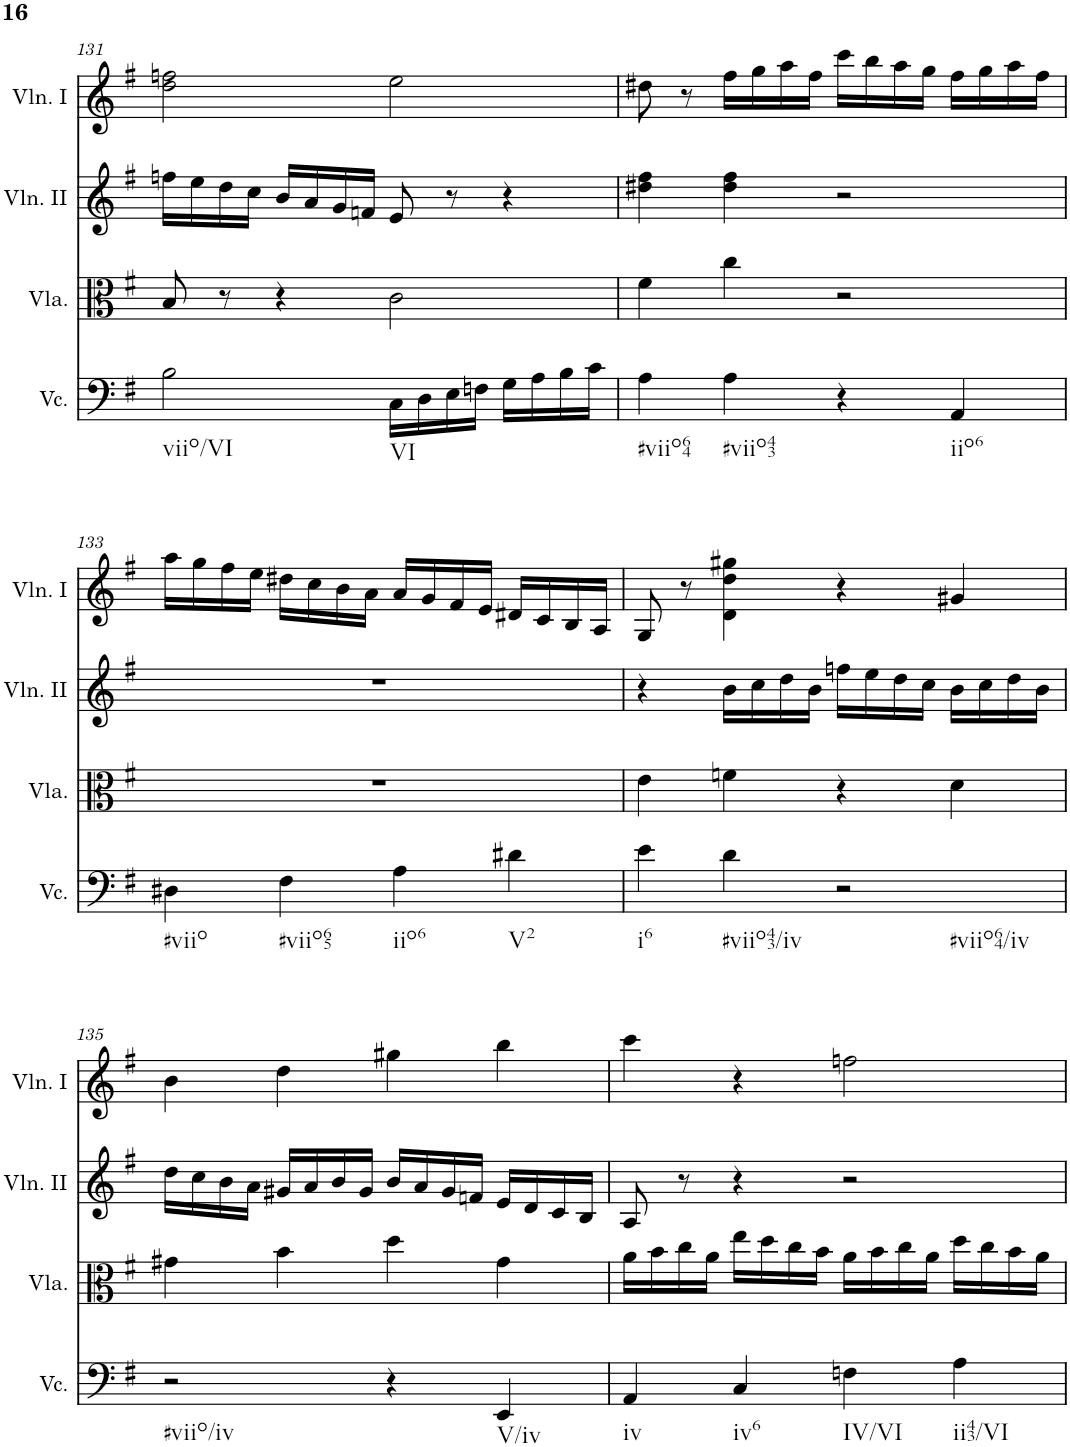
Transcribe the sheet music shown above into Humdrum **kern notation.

**kern	**kern	**kern	**kern
*part4	*part3	*part2	*part1
*staff4	*staff3	*staff2	*staff1
*I"Violoncello	*I"Viola	*I"Violino II	*I"Violino I
*I'Vc.	*I'Vla.	*I'Vln. II	*I'Vln. I
!!LO:PB:g=z
*clefF4	*clefC3	*clefG2	*clefG2
*k[f#]	*k[f#]	*k[f#]	*k[f#]
*M4/4	*M4/4	*M4/4	*M4/4
=131	=131	=131	=131
!LO:TX:b:t=viio/VI	!	!	!
2B\	8B/	16ffn\LL	2dd\ 2ffn\
.	.	16ee\	.
.	8r	16dd\	.
.	.	16cc\JJ	.
.	4r	16b/LL	.
.	.	16a/	.
.	.	16g/	.
.	.	16fn/JJ	.
!LO:TX:b:t=VI	!	!	!
16C\LL	2c\	8e/	2ee\
16D\	.	.	.
16E\	.	8r	.
16Fn\JJ	.	.	.
16G\LL	.	4r	.
16A\	.	.	.
16B\	.	.	.
16c\JJ	.	.	.
=132	=132	=132	=132
!LO:TX:b:t=#viio64	!	!	!
4A\	4f#\	4dd#X\ 4ff#\	8dd#X\
.	.	.	8r
!LO:TX:b:t=#viio43	!	!	!
4A\	4cc\	4dd#\ 4ff#\	16ff#\LL
.	.	.	16gg\
.	.	.	16aa\
.	.	.	16ff#\JJ
4r	2r	2r	16ccc\LL
.	.	.	16bb\
.	.	.	16aa\
.	.	.	16gg\JJ
!LO:TX:b:t=iio6	!	!	!
4AA/	.	.	16ff#\LL
.	.	.	16gg\
.	.	.	16aa\
.	.	.	16ff#\JJ
!!LO:LB:g=z
=133	=133	=133	=133
!LO:TX:b:t=#viio	!	!	!
4D#X\	1r	1r	16aa\LL
.	.	.	16gg\
.	.	.	16ff#\
.	.	.	16ee\JJ
!LO:TX:b:t=#viio65	!	!	!
4F#\	.	.	16dd#X\LL
.	.	.	16cc\
.	.	.	16b\
.	.	.	16a\JJ
!LO:TX:b:t=iio6	!	!	!
4A\	.	.	16a/LL
.	.	.	16g/
.	.	.	16f#/
.	.	.	16e/JJ
!LO:TX:b:t=V2	!	!	!
4d#X\	.	.	16d#X/LL
.	.	.	16c/
.	.	.	16B/
.	.	.	16A/JJ
=134	=134	=134	=134
!LO:TX:b:t=i6	!	!	!
4e\	4e\	4r	8G/
.	.	.	8r
!LO:TX:b:t=#viio43/iv	!	!	!
4d\	4fn\	16b\LL	4d\ 4dd\ 4gg#X\
.	.	16cc\	.
.	.	16dd\	.
.	.	16b\JJ	.
!LO:TX:b:t=#viio64/iv	!	!	!
2r	4r	16ffn\LL	4r
.	.	16ee\	.
.	.	16dd\	.
.	.	16cc\JJ	.
.	4d\	16b\LL	4g#X/
.	.	16cc\	.
.	.	16dd\	.
.	.	16b\JJ	.
!!LO:LB:g=z
=135	=135	=135	=135
!LO:TX:b:t=#viio/iv	!	!	!
2r	4g#X\	16dd\LL	4b\
.	.	16cc\	.
.	.	16b\	.
.	.	16a\JJ	.
.	4b\	16g#X/LL	4dd\
.	.	16a/	.
.	.	16b/	.
.	.	16g#/JJ	.
4r	4dd\	16b/LL	4gg#X\
.	.	16a/	.
.	.	16g#/	.
.	.	16fn/JJ	.
!LO:TX:b:t=V/iv	!	!	!
4EE/	4g#\	16e/LL	4bb\
.	.	16d/	.
.	.	16c/	.
.	.	16B/JJ	.
=136	=136	=136	=136
!LO:TX:b:t=iv	!	!	!
4AA/	16a\LL	8A/	4ccc\
.	16b\	.	.
.	16cc\	8r	.
.	16a\JJ	.	.
!LO:TX:b:t=iv6	!	!	!
4C/	16ee\LL	4r	4r
.	16dd\	.	.
.	16cc\	.	.
.	16b\JJ	.	.
!LO:TX:b:t=IV/VI	!	!	!
4Fn\	16a\LL	2r	2ffn\
.	16b\	.	.
.	16cc\	.	.
.	16a\JJ	.	.
!LO:TX:b:t=ii43/VI	!	!	!
4A\	16dd\LL	.	.
.	16cc\	.	.
.	16b\	.	.
.	16a\JJ	.	.
=	=	=	=
*-	*-	*-	*-
